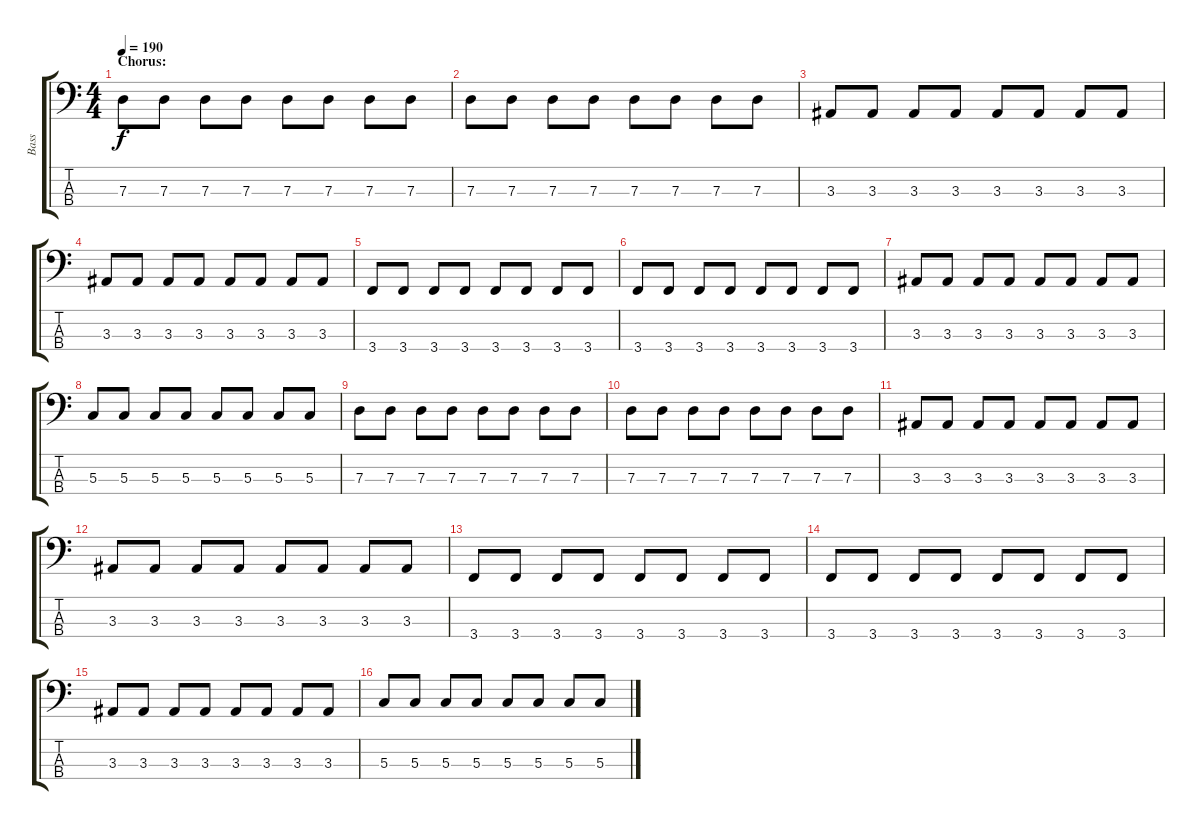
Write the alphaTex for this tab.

\track ("Bass" "Bass") {instrument fretlessbass}
\staff {score tabs}
\tuning (F2 C2 G1 D1) {hide}
\ts (4 4)
\section ("" "Chorus:")
\tempo 190
\clef f4
\ks c
7.3.8{dy f} 7.3.8 7.3.8 7.3.8 7.3.8 7.3.8 7.3.8 7.3.8 |
7.3.8 7.3.8 7.3.8 7.3.8 7.3.8 7.3.8 7.3.8 7.3.8 |
3.3.8 3.3.8 3.3.8 3.3.8 3.3.8 3.3.8 3.3.8 3.3.8 |
3.3.8 3.3.8 3.3.8 3.3.8 3.3.8 3.3.8 3.3.8 3.3.8 |
3.4.8 3.4.8 3.4.8 3.4.8 3.4.8 3.4.8 3.4.8 3.4.8 |
3.4.8 3.4.8 3.4.8 3.4.8 3.4.8 3.4.8 3.4.8 3.4.8 |
3.3.8 3.3.8 3.3.8 3.3.8 3.3.8 3.3.8 3.3.8 3.3.8 |
5.3.8 5.3.8 5.3.8 5.3.8 5.3.8 5.3.8 5.3.8 5.3.8 |
7.3.8 7.3.8 7.3.8 7.3.8 7.3.8 7.3.8 7.3.8 7.3.8 |
7.3.8 7.3.8 7.3.8 7.3.8 7.3.8 7.3.8 7.3.8 7.3.8 |
3.3.8 3.3.8 3.3.8 3.3.8 3.3.8 3.3.8 3.3.8 3.3.8 |
3.3.8 3.3.8 3.3.8 3.3.8 3.3.8 3.3.8 3.3.8 3.3.8 |
3.4.8 3.4.8 3.4.8 3.4.8 3.4.8 3.4.8 3.4.8 3.4.8 |
3.4.8 3.4.8 3.4.8 3.4.8 3.4.8 3.4.8 3.4.8 3.4.8 |
3.3.8 3.3.8 3.3.8 3.3.8 3.3.8 3.3.8 3.3.8 3.3.8 |
5.3.8 5.3.8 5.3.8 5.3.8 5.3.8 5.3.8 5.3.8 5.3.8
